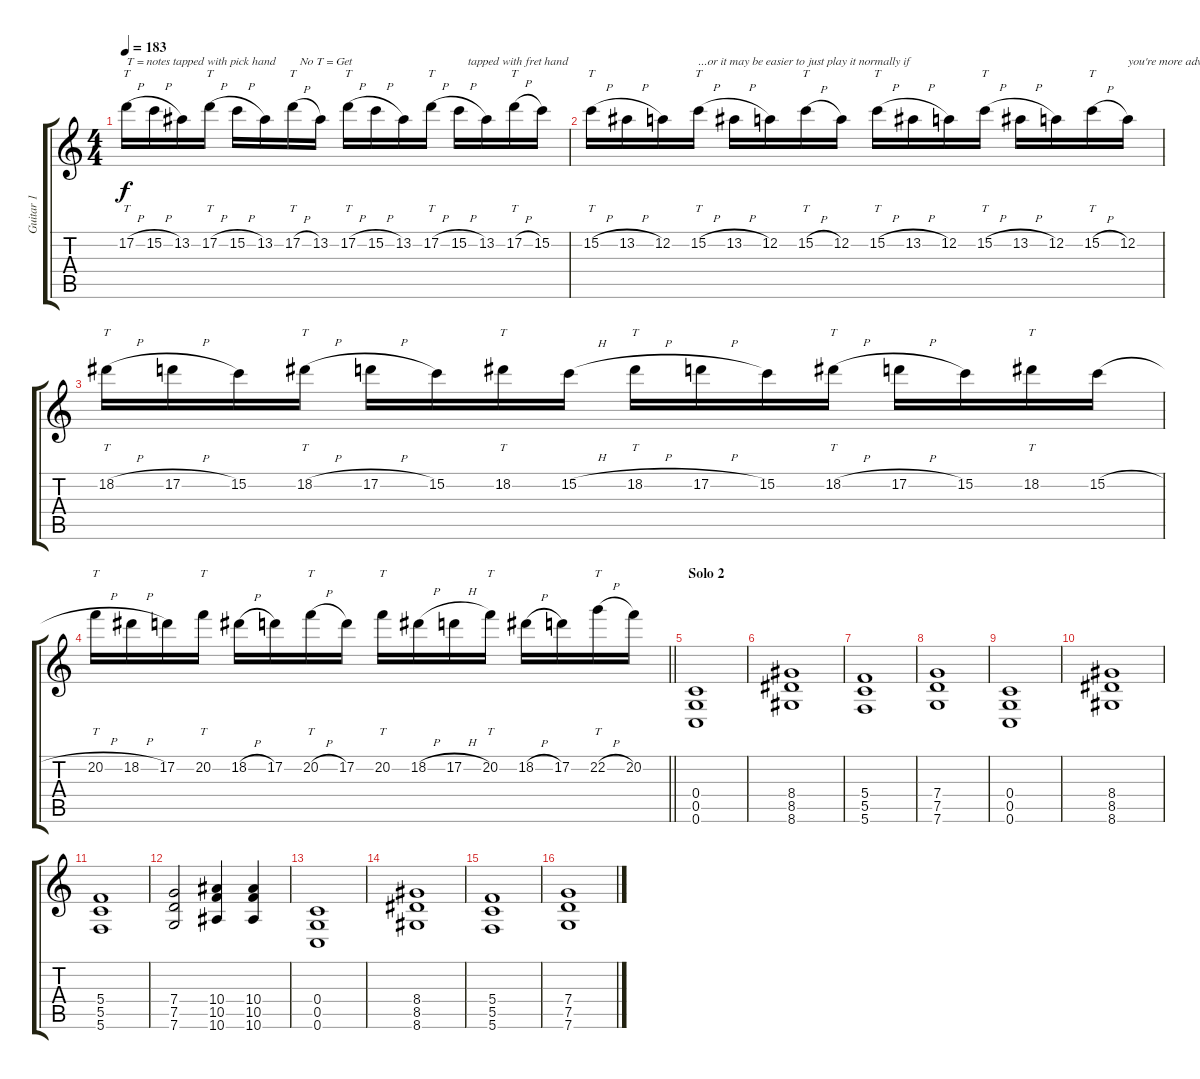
\track ("Guitar 1" "Guitar 1") {instrument overdrivenguitar}
\staff {score tabs}
\tuning (D4 A3 F3 C3 G2 C2) {hide}
\ts (4 4)
\tempo 183
\clef g2
\ks aminor
17.2{h}.16{tt txt "T = notes tapped with pick hand        No T = Get " dy f} 15.2{h}.16 13.2.16 17.2{h}.16{tt} 15.2{h}.16 13.2.16 17.2{h}.16{tt} 13.2.16 17.2{h}.16{tt} 15.2{h}.16 13.2.16 17.2{h}.16{tt} 15.2{h}.16{txt "   tapped with fret hand"} 13.2.16 17.2{h}.16{tt} 15.2.16 |
15.2{h}.16{tt} 13.2{h}.16 12.2.16 15.2{h}.16{tt txt "...or it may be easier to just play it normally if"} 13.2{h}.16 12.2.16 15.2{h}.16{tt} 12.2.16 15.2{h}.16{tt} 13.2{h}.16 12.2.16 15.2{h}.16{tt} 13.2{h}.16 12.2.16 15.2{h}.16{tt} 12.2.16{txt "you're more advanced."} |
18.2{h}.16{tt} 17.2{h}.16 15.2.16 18.2{h}.16{tt} 17.2{h}.16 15.2.16 18.2.16{tt} 15.2{h}.16 18.2{h}.16{tt} 17.2{h}.16 15.2.16 18.2{h}.16{tt} 17.2{h}.16 15.2.16 18.2.16{tt} 15.2{h}.16 |
\barLineRight lightlight
20.2{h}.16{tt} 18.2{h}.16 17.2.16 20.2.16{tt} 18.2{h}.16 17.2.16 20.2{h}.16{tt} 17.2.16 20.2.16{tt} 18.2{h}.16 17.2{h}.16 20.2.16{tt} 18.2{h}.16 17.2.16 22.2{h}.16{tt} 20.2.16 |
\section ("" "Solo 2")
\ks c
(0.4 0.5 0.6).1 |
(8.4 8.5 8.6).1 |
(5.4 5.5 5.6).1 |
(7.4 7.5 7.6).1 |
(0.4 0.5 0.6).1 |
(8.4 8.5 8.6).1 |
(5.4 5.5 5.6).1 |
(7.4 7.5 7.6).2 (10.4 10.5 10.6).4 (10.4 10.5 10.6).4 |
(0.4 0.5 0.6).1 |
(8.4 8.5 8.6).1 |
(5.4 5.5 5.6).1 |
(7.4 7.5 7.6).1
